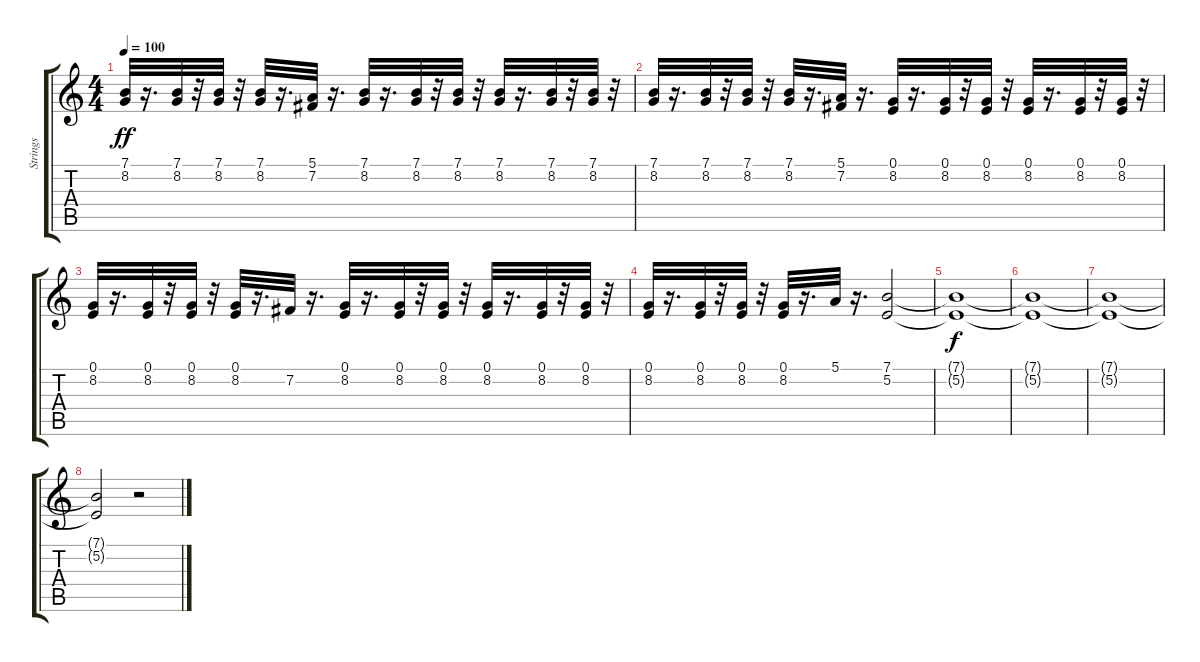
\track ("Strings" "Strings") {instrument stringensemble1}
\staff {score tabs}
\tuning (E4 B3 G3 D3 A2 E2) {hide}
\ts (4 4)
\tempo 100
\clef g2
\ks c
(7.1 8.2).32{dy ff} r.16{d} (7.1 8.2).32 r.32 (7.1 8.2).32 r.32 (7.1 8.2).32 r.16{d} (5.1 7.2).32 r.16{d} (7.1 8.2).32 r.16{d} (7.1 8.2).32 r.32 (7.1 8.2).32 r.32 (7.1 8.2).32 r.16{d} (7.1 8.2).32 r.32 (7.1 8.2).32 r.32 |
(7.1 8.2).32 r.16{d} (7.1 8.2).32 r.32 (7.1 8.2).32 r.32 (7.1 8.2).32 r.16{d} (5.1 7.2).32 r.16{d} (0.1 8.2).32 r.16{d} (0.1 8.2).32 r.32 (0.1 8.2).32 r.32 (0.1 8.2).32 r.16{d} (0.1 8.2).32 r.32 (0.1 8.2).32 r.32 |
(0.1 8.2).32 r.16{d} (0.1 8.2).32 r.32 (0.1 8.2).32 r.32 (0.1 8.2).32 r.16{d} 7.2.32 r.16{d} (0.1 8.2).32 r.16{d} (0.1 8.2).32 r.32 (0.1 8.2).32 r.32 (0.1 8.2).32 r.16{d} (0.1 8.2).32 r.32 (0.1 8.2).32 r.32 |
(0.1 8.2).32 r.16{d} (0.1 8.2).32 r.32 (0.1 8.2).32 r.32 (0.1 8.2).32 r.16{d} 5.1.32 r.16{d} (7.1 5.2).2 |
(7.1{t} 5.2{t}).1{dy f} |
(7.1{t} 5.2{t}).1 |
(7.1{t} 5.2{t}).1 |
(7.1{t} 5.2{t}).2 r.2
